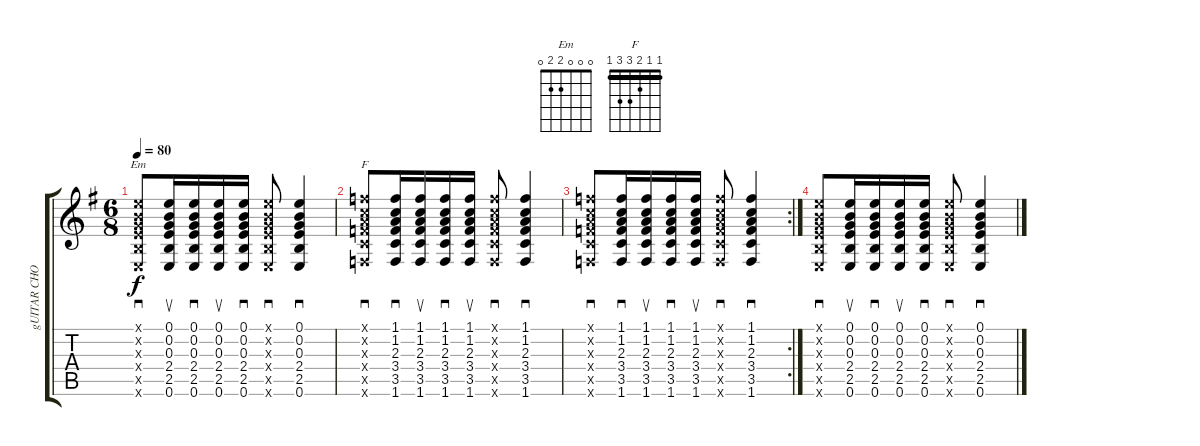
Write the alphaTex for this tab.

\track ("gUITAR CHORD (2)" "gUITAR CHO") {instrument acousticguitarnylon}
\staff {score tabs}
\tuning (E4 B3 G3 D3 A2 E2) {hide}
\chord ("Em" 0 0 0 2 2 0)
\chord ("F" 1 1 2 3 3 1) {barre 1}
\ts (6 8)
\tempo 80
\clef g2
\ks eminor
(0.1{x} 0.2{x} 0.3{x} 2.4{x} 2.5{x} 0.6{x}).8{sd ch "Em" dy f} (0.1 0.2 0.3 2.4 2.5 0.6).16{su} (0.1 0.2 0.3 2.4 2.5 0.6).16{sd} (0.1 0.2 0.3 2.4 2.5 0.6).16{su} (0.1 0.2 0.3 2.4 2.5 0.6).16{sd} (0.1{x} 0.2{x} 0.3{x} 2.4{x} 2.5{x} 0.6{x}).8{sd} (0.1 0.2 0.3 2.4 2.5 0.6).4{sd} |
(1.1{x} 1.2{x} 2.3{x} 3.4{x} 3.5{x} 1.6{x}).8{sd ch "F"} (1.1 1.2 2.3 3.4 3.5 1.6).16{sd} (1.1 1.2 2.3 3.4 3.5 1.6).16{su} (1.1 1.2 2.3 3.4 3.5 1.6).16{sd} (1.1 1.2 2.3 3.4 3.5 1.6).16{su} (1.1{x} 1.2{x} 2.3{x} 3.4{x} 3.5{x} 1.6{x}).8{sd} (1.1 1.2 2.3 3.4 3.5 1.6).4{sd} |
\rc 2
(1.1{x} 1.2{x} 2.3{x} 3.4{x} 3.5{x} 1.6{x}).8{sd} (1.1 1.2 2.3 3.4 3.5 1.6).16{sd} (1.1 1.2 2.3 3.4 3.5 1.6).16{su} (1.1 1.2 2.3 3.4 3.5 1.6).16{sd} (1.1 1.2 2.3 3.4 3.5 1.6).16{su} (1.1{x} 1.2{x} 2.3{x} 3.4{x} 3.5{x} 1.6{x}).8{sd} (1.1 1.2 2.3 3.4 3.5 1.6).4{sd} |
(0.1{x} 0.2{x} 0.3{x} 2.4{x} 2.5{x} 0.6{x}).8{sd} (0.1 0.2 0.3 2.4 2.5 0.6).16{su} (0.1 0.2 0.3 2.4 2.5 0.6).16{sd} (0.1 0.2 0.3 2.4 2.5 0.6).16{su} (0.1 0.2 0.3 2.4 2.5 0.6).16{sd} (0.1{x} 0.2{x} 0.3{x} 2.4{x} 2.5{x} 0.6{x}).8{sd} (0.1 0.2 0.3 2.4 2.5 0.6).4{sd}
